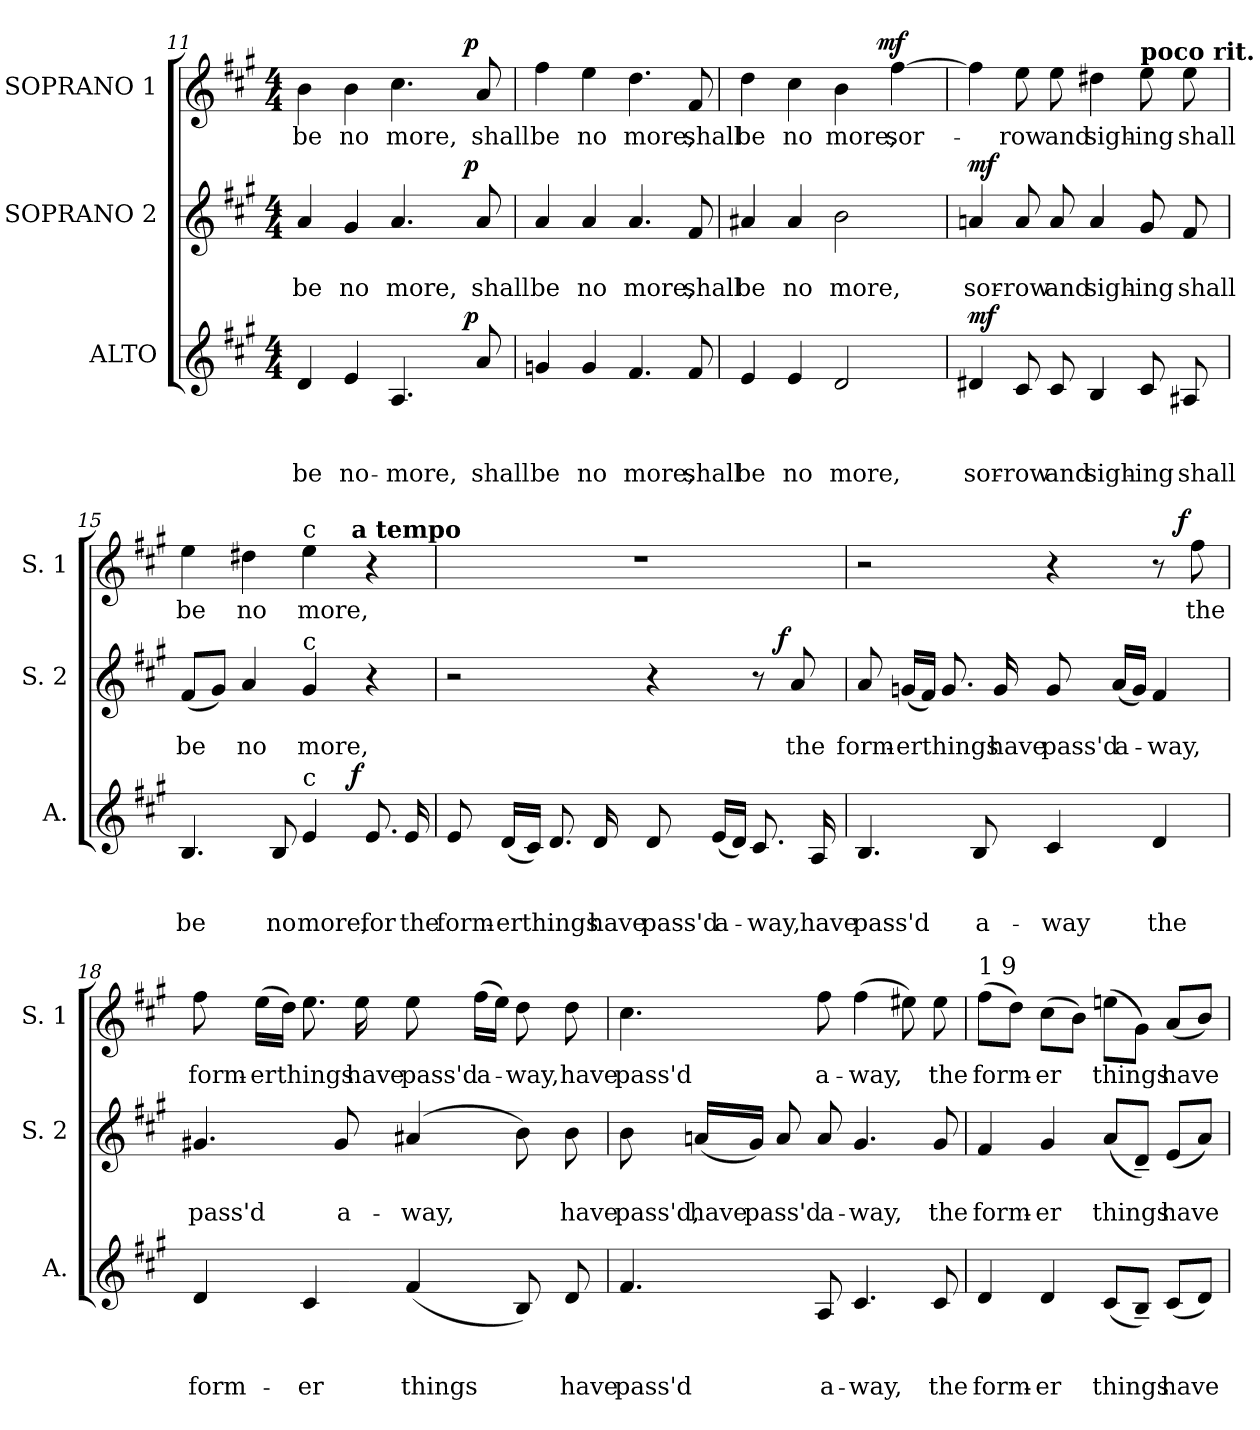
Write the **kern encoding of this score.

**kern	**text	**text	**text	**dynam	**kern	**text	**text	**dynam	**kern	**text	**dynam
*part3	*part3	*part3	*part3	*part3	*part2	*part2	*part2	*part2	*part1	*part1	*part1
*staff3	*staff3	*staff3	*staff3	*staff3	*staff2	*staff2	*staff2	*staff2	*staff1	*staff1	*staff1
*I"ALTO	*	*	*	*	*I"SOPRANO 2	*	*	*	*I"SOPRANO 1	*	*
*I'A.	*	*	*	*	*I'S. 2	*	*	*	*I'S. 1	*	*
*clefG2	*	*	*	*	*clefG2	*	*	*	*clefG2	*	*
*k[f#c#g#]	*	*	*	*	*k[f#c#g#]	*	*	*	*k[f#c#g#]	*	*
*A:	*	*	*	*	*A:	*	*	*	*A:	*	*
*M4/4	*	*	*	*	*M4/4	*	*	*	*M4/4	*	*
=11	=11	=11	=11	=11	=11	=11	=11	=11	=11	=11	=11
!	!	!	!LO:LY:b	!	!	!	!LO:LY:b	!	!	!LO:LY:b	!
*^	*	*	*	*	*^	*	*	*	*^	*	*
4d/	2ryy	.	.	be	.	4a/	2ryy	.	be	.	4b\	2ryy	be	.
!	!	!	!	!LO:LY:b	!	!	!	!	!LO:LY:b	!	!	!	!LO:LY:b	!
4e/	.	.	.	no-	.	4g#/	.	.	no	.	4b\	.	no	.
!	!	!	!	!LO:LY:b	!	!	!	!	!LO:LY:b	!	!	!	!LO:LY:b	!
4.A/	4ryy	.	.	-more,	.	4.a/	4ryy	.	more,	.	4.cc#\	4ryy	more,	.
.	16.ryy	.	.	.	.	.	16.ryy	.	.	.	.	16.ryy	.	.
!	!	!	!	!	!LO:DY:a	!	!	!	!	!LO:DY:a	!	!	!	!LO:DY:a
.	8ryy	.	.	.	p	.	8ryy	.	.	p	.	8ryy	.	p
!	!	!	!	!LO:LY:b	!	!	!	!	!LO:LY:b	!	!	!	!LO:LY:b	!
8a/	.	.	.	shall	.	8a/	.	.	shall	.	8a/	.	shall	.
.	32ryy	.	.	.	.	.	32ryy	.	.	.	.	32ryy	.	.
=12	=12	=12	=12	=12	=12	=12	=12	=12	=12	=12	=12	=12	=12	=12
!	!	!	!	!LO:LY:b	!	!	!	!	!LO:LY:b	!	!	!	!LO:LY:b	!
*v	*v	*	*	*	*	*	*	*	*	*	*v	*v	*	*
*	*	*	*	*	*v	*v	*	*	*	*	*	*
4gn/	.	.	be	.	4a/	.	be	.	4ff#\	be	.
!	!	!	!LO:LY:b	!	!	!	!LO:LY:b	!	!	!LO:LY:b	!
4g/	.	.	no	.	4a/	.	no	.	4ee\	no	.
!	!	!	!LO:LY:b	!	!	!	!LO:LY:b	!	!	!LO:LY:b	!
4.f#/	.	.	more,	.	4.a/	.	more,	.	4.dd\	more,	.
!	!	!	!LO:LY:b	!	!	!	!LO:LY:b	!	!	!LO:LY:b	!
8f#/	.	.	shall	.	8f#/	.	shall	.	8f#/	shall	.
!!LO:LB:g=z
=13	=13	=13	=13	=13	=13	=13	=13	=13	=13	=13	=13
!	!	!	!	!	!	!	!	!	!LO:TX:a:t=1 2	!	!
!	!	!	!LO:LY:b	!	!	!	!LO:LY:b	!	!	!LO:LY:b	!
*	*	*	*	*	*	*	*	*	*^	*	*
4e/	.	.	be	.	4a#X/	.	be	.	4dd\	2ryy	be	.
!	!	!	!LO:LY:b	!	!	!	!LO:LY:b	!	!	!	!LO:LY:b	!
4e/	.	.	no	.	4a#/	.	no	.	4cc#\	.	no	.
!	!	!	!LO:LY:b	!	!	!	!LO:LY:b	!	!	!	!LO:LY:b	!
2d/	.	.	more,	.	2b\	.	more,	.	4b\	8..ryy	more,	.
!	!	!	!	!	!	!	!	!	!	!	!	!LO:DY:a
.	.	.	.	.	.	.	.	.	.	4ryy	.	mf
!	!	!	!	!	!	!	!	!	!	!	!LO:LY:b	!
.	.	.	.	.	.	.	.	.	[>4ff#\	.	sor-	.
.	.	.	.	.	.	.	.	.	.	32ryy	.	.
=14	=14	=14	=14	=14	=14	=14	=14	=14	=14	=14	=14	=14
!	!	!	!LO:LY:b	!LO:DY:a	!	!	!LO:LY:b	!LO:DY:a	!	!	!	!
*	*	*	*	*	*	*	*	*	*v	*v	*	*
4d#X/	.	.	sor-	mf	4an/	.	sor-	mf	4ff#\]	.	.
!	!	!	!LO:LY:b	!	!	!	!LO:LY:b	!	!	!LO:LY:b	!
8c#/	.	.	-row	.	8a/	.	-row	.	8ee\	-row	.
!	!	!	!LO:LY:b	!	!	!	!LO:LY:b	!	!	!LO:LY:b	!
8c#/	.	.	and	.	8a/	.	and	.	8ee\	and	.
!	!	!	!LO:LY:b	!	!	!	!LO:LY:b	!	!	!LO:LY:b	!
4B/	.	.	sigh-	.	4a/	.	sigh-	.	4dd#X\	sigh-	.
!	!	!	!	!	!	!	!	!	!LO:TX:a:B:t=poco rit.	!	!
!	!	!	!LO:LY:b	!	!	!	!LO:LY:b	!	!	!LO:LY:b	!
8c#/	.	.	-ing	.	8g#/	.	-ing	.	8ee\	-ing	.
!	!	!	!LO:LY:b	!	!	!	!LO:LY:b	!	!	!LO:LY:b	!
8A#X/	.	.	shall	.	8f#/	.	shall	.	8ee\	shall	.
=15	=15	=15	=15	=15	=15	=15	=15	=15	=15	=15	=15
!	!	!	!LO:LY:b	!	!	!	!LO:LY:b	!	!	!LO:LY:b	!
*^	*	*	*	*	*	*	*	*	*^	*	*
4.B/	2ryy	.	.	be	.	(<8f#/L	.	be	.	4ee\	2ryy	be	.
.	.	.	.	.	.	8g#/J)	.	.	.	.	.	.	.
!	!	!	!	!	!	!	!	!LO:LY:b	!	!	!	!LO:LY:b	!
.	.	.	.	.	.	4a/	.	no	.	4dd#X\	.	no	.
!	!	!	!	!LO:LY:b	!	!	!	!	!	!	!	!	!
8B/	.	.	.	no	.	.	.	.	.	.	.	.	.
!	!	!	!	!	!	!	!	!	!	!LO:TX:a:t=c	!	!	!
!	!	!	!	!	!	!LO:TX:a:t=c	!	!	!	!	!	!	!
!LO:TX:a:t=c	!	!	!	!	!	!	!	!	!	!	!	!	!
!	!	!	!	!LO:LY:b	!	!	!	!LO:LY:b	!	!	!	!LO:LY:b	!
4e/	8..ryy	.	.	more,	.	4g#/	.	more,	.	4ee\	8..ryy	more,	.
!	!	!	!	!	!	!	!	!	!	!	!LO:TX:a:B:t=a tempo	!	!
!	!	!	!	!	!LO:DY:a	!	!	!	!	!	!	!	!
.	4ryy	.	.	.	f	.	.	.	.	.	4ryy	.	.
!	!	!	!	!LO:LY:b	!	!	!	!	!	!	!	!	!
8.e/	.	.	.	for	.	4r	.	.	.	4r	.	.	.
!	!	!	!	!LO:LY:b	!	!	!	!	!	!	!	!	!
16e/	.	.	.	the	.	.	.	.	.	.	.	.	.
.	32ryy	.	.	.	.	.	.	.	.	.	32ryy	.	.
!!LO:LB:g=z
=16	=16	=16	=16	=16	=16	=16	=16	=16	=16	=16	=16	=16	=16
!	!	!	!	!	!	!	!	!	!	!LO:TX:a:t=1 5	!	!	!
!	!	!	!	!LO:LY:b	!	!	!	!	!	!	!	!	!
*v	*v	*	*	*	*	*^	*	*	*	*v	*v	*	*
8e/	.	.	form-	.	2r	2ryy	.	.	.	1r	.	.
!	!	!	!LO:LY:b	!	!	!	!	!	!	!	!	!
(<16d/LL	.	.	-er	.	.	.	.	.	.	.	.	.
!	!	!	!LO:LY:b	!	!	!	!	!	!	!	!	!
16c#/JJ)	.	.	things	.	.	.	.	.	.	.	.	.
8.d/	.	.	.	.	.	.	.	.	.	.	.	.
!	!	!	!LO:LY:b	!	!	!	!	!	!	!	!	!
16d/	.	.	have	.	.	.	.	.	.	.	.	.
!	!	!	!LO:LY:b	!	!	!	!	!	!	!	!	!
8d/	.	.	pass'd	.	4r	4ryy	.	.	.	.	.	.
!	!	!	!LO:LY:b	!	!	!	!	!	!	!	!	!
(<16e/LL	.	.	a-	.	.	.	.	.	.	.	.	.
16d/JJ)	.	.	.	.	.	.	.	.	.	.	.	.
!	!	!	!LO:LY:b	!	!	!	!	!	!	!	!	!
8.c#/	.	.	-way,	.	8r	16.ryy	.	.	.	.	.	.
!	!	!	!	!	!	!	!	!	!LO:DY:a	!	!	!
.	.	.	.	.	.	8ryy	.	.	f	.	.	.
!	!	!	!	!	!	!	!	!LO:LY:b	!	!	!	!
.	.	.	.	.	8a/	.	.	the	.	.	.	.
!	!	!	!LO:LY:b	!	!	!	!	!	!	!	!	!
16A/	.	.	have	.	.	.	.	.	.	.	.	.
.	.	.	.	.	.	32ryy	.	.	.	.	.	.
=17	=17	=17	=17	=17	=17	=17	=17	=17	=17	=17	=17	=17
!	!	!	!LO:LY:b	!	!	!	!	!LO:LY:b	!	!	!	!
*	*	*	*	*	*v	*v	*	*	*	*^	*	*
4.B/	.	.	pass'd	.	8a/	.	form-	.	2r	2ryy	.	.
!	!	!	!	!	!	!	!LO:LY:b	!	!	!	!	!
.	.	.	.	.	(<16gn/LL	.	-er	.	.	.	.	.
.	.	.	.	.	16f#/JJ)	.	.	.	.	.	.	.
!	!	!	!	!	!	!	!LO:LY:b	!	!	!	!	!
.	.	.	.	.	8.g/	.	things	.	.	.	.	.
!	!	!	!LO:LY:b	!	!	!	!	!	!	!	!	!
8B/	.	.	a-	.	.	.	.	.	.	.	.	.
!	!	!	!	!	!	!	!LO:LY:b	!	!	!	!	!
.	.	.	.	.	16g/	.	have	.	.	.	.	.
!	!	!	!LO:LY:b	!	!	!	!LO:LY:b	!	!	!	!	!
4c#/	.	.	-way	.	8g/	.	pass'd	.	4r	4ryy	.	.
!	!	!	!	!	!	!	!LO:LY:b	!	!	!	!	!
.	.	.	.	.	(<16a/LL	.	a-	.	.	.	.	.
.	.	.	.	.	16g/JJ)	.	.	.	.	.	.	.
!	!	!	!LO:LY:b	!	!	!	!LO:LY:b	!	!	!	!	!
4d/	.	.	the	.	4f#/	.	-way,	.	8r	16.ryy	.	.
!	!	!	!	!	!	!	!	!	!	!	!	!LO:DY:a
.	.	.	.	.	.	.	.	.	.	8ryy	.	f
!	!	!	!	!	!	!	!	!	!	!	!LO:LY:b	!
.	.	.	.	.	.	.	.	.	8ff#\	.	the	.
.	.	.	.	.	.	.	.	.	.	32ryy	.	.
!!LO:PB:g=z
=18	=18	=18	=18	=18	=18	=18	=18	=18	=18	=18	=18	=18
!	!	!	!LO:LY:b	!	!	!	!LO:LY:b	!	!	!	!LO:LY:b	!
*	*	*	*	*	*	*	*	*	*v	*v	*	*
4d/	.	.	form-	.	4.g#X/	.	pass'd	.	8ff#\	form-	.
!	!	!	!	!	!	!	!	!	!	!LO:LY:b	!
.	.	.	.	.	.	.	.	.	(>16ee\LL	-er	.
!	!	!	!	!	!	!	!	!	!	!LO:LY:b	!
.	.	.	.	.	.	.	.	.	16dd\JJ)	things	.
!	!	!	!LO:LY:b	!	!	!	!	!	!	!	!
4c#/	.	.	-er	.	.	.	.	.	8.ee\	.	.
!	!	!	!	!	!	!	!LO:LY:b	!	!	!	!
.	.	.	.	.	8g#/	.	a-	.	.	.	.
!	!	!	!	!	!	!	!	!	!	!LO:LY:b	!
.	.	.	.	.	.	.	.	.	16ee\	have	.
!	!	!	!LO:LY:b	!	!	!	!LO:LY:b	!	!	!LO:LY:b	!
(<4f#/	.	.	things	.	(4a#X/	.	-way,	.	8ee\	pass'd	.
!	!	!	!	!	!	!	!	!	!	!LO:LY:b	!
.	.	.	.	.	.	.	.	.	(>16ff#\LL	a-	.
.	.	.	.	.	.	.	.	.	16ee\JJ)	.	.
!	!	!	!	!	!	!	!	!	!	!LO:LY:b	!
8B/)	.	.	.	.	8b\)	.	.	.	8dd\	-way,	.
!	!	!	!LO:LY:b	!	!	!	!LO:LY:b	!	!	!LO:LY:b	!
8d/	.	.	have	.	8b\	.	have	.	8dd\	have	.
=19	=19	=19	=19	=19	=19	=19	=19	=19	=19	=19	=19
!	!	!	!LO:LY:b	!	!	!	!LO:LY:b	!	!	!LO:LY:b	!
4.f#/	.	.	pass'd	.	8b\	.	pass'd,	.	4.cc#\	pass'd	.
!	!	!	!	!	!	!	!LO:LY:b	!	!	!	!
.	.	.	.	.	(<16an/LL	.	have	.	.	.	.
!	!	!	!	!	!	!	!LO:LY:b	!	!	!	!
.	.	.	.	.	16g#/JJ)	.	pass'd	.	.	.	.
.	.	.	.	.	8a/	.	.	.	.	.	.
!	!	!	!LO:LY:b	!	!	!	!LO:LY:b	!	!	!LO:LY:b	!
8A/	.	.	a-	.	8a/	.	a-	.	8ff#\	a-	.
!	!	!	!LO:LY:b	!	!	!	!LO:LY:b	!	!	!LO:LY:b	!
4.c#/	.	.	-way,	.	4.g#/	.	-way,	.	(>4ff#\	-way,	.
.	.	.	.	.	.	.	.	.	8ee#X\)	.	.
!	!	!	!LO:LY:b	!	!	!	!LO:LY:b	!	!	!LO:LY:b	!
8c#/	.	.	the	.	8g#/	.	the	.	8ee#\	the	.
!!LO:LB:g=z
=20	=20	=20	=20	=20	=20	=20	=20	=20	=20	=20	=20
!	!	!	!	!	!	!	!	!	!LO:TX:a:t=1 9	!	!
!	!	!	!LO:LY:b	!	!	!	!LO:LY:b	!	!	!LO:LY:b	!
4d/	.	.	form-	.	4f#/	.	form-	.	(>8ff#\L	form-	.
.	.	.	.	.	.	.	.	.	8dd\J)	.	.
!	!	!	!LO:LY:b	!	!	!	!LO:LY:b	!	!	!LO:LY:b	!
4d/	.	.	-er	.	4g#/	.	-er	.	(>8cc#\L	-er	.
.	.	.	.	.	.	.	.	.	8b\J)	.	.
!	!	!	!LO:LY:b	!	!	!	!LO:LY:b	!	!	!LO:LY:b	!
(<8c#/L	.	.	things	.	(<8a/L	.	things	.	(>8een\L	things	.
8B~</J)	.	.	.	.	8d~</J)	.	.	.	8g#\J)	.	.
!	!	!	!LO:LY:b	!	!	!	!LO:LY:b	!	!	!LO:LY:b	!
(<8c#/L	.	.	have	.	(<8e/L	.	have	.	(<8a/L	have	.
8d/J)	.	.	.	.	8a/J)	.	.	.	8b/J)	.	.
=	=	=	=	=	=	=	=	=	=	=	=
*-	*-	*-	*-	*-	*-	*-	*-	*-	*-	*-	*-
